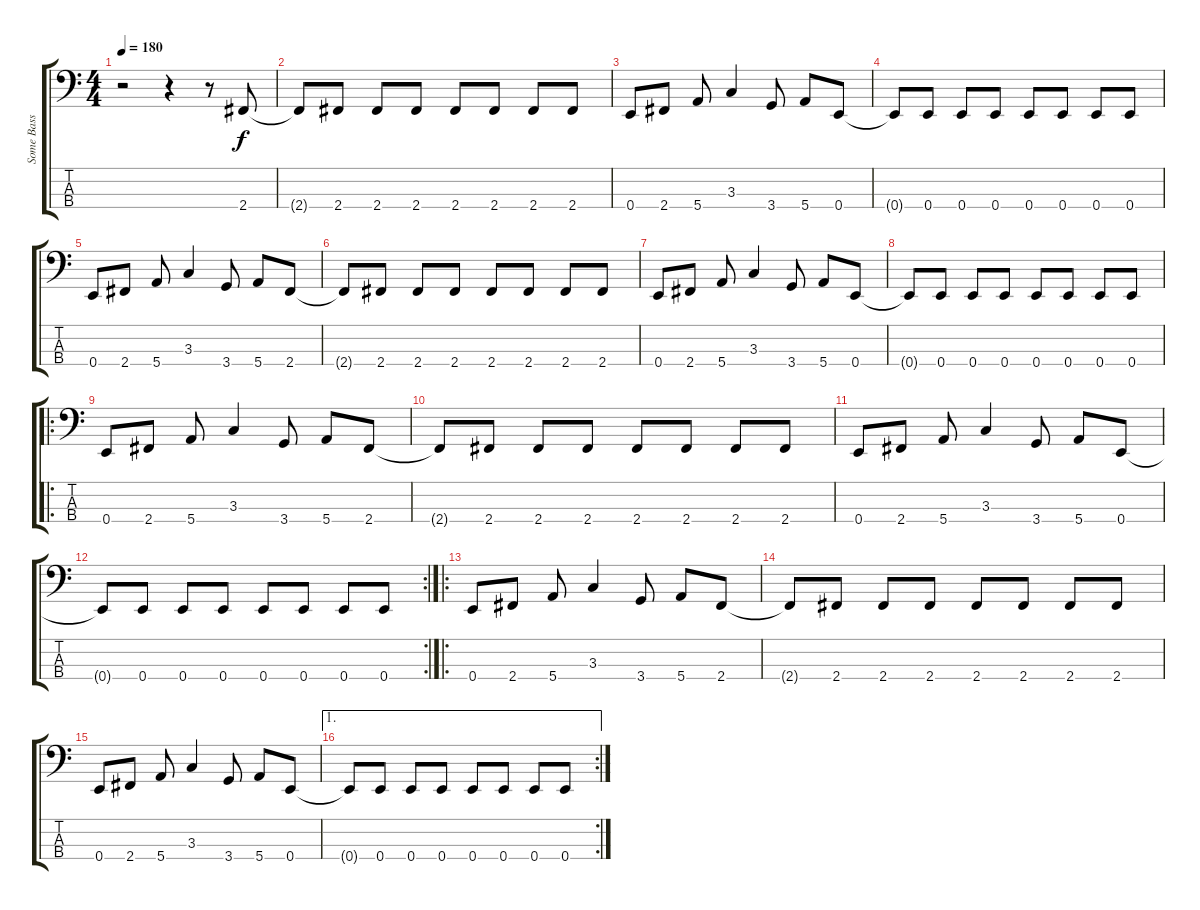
\track ("Some Bass" "Some Bass") {instrument electricbasspick}
\staff {score tabs}
\tuning (G2 D2 A1 E1) {hide}
\ts (4 4)
\tempo 180
\clef f4
\ks c
r.2{dy f} r.4 r.8 2.4.8 |
2.4{t}.8 2.4.8 2.4.8 2.4.8 2.4.8 2.4.8 2.4.8 2.4.8 |
0.4.8 2.4.8 5.4.8 3.3.4 3.4.8 5.4.8 0.4.8 |
0.4{t}.8 0.4.8 0.4.8 0.4.8 0.4.8 0.4.8 0.4.8 0.4.8 |
0.4.8 2.4.8 5.4.8 3.3.4 3.4.8 5.4.8 2.4.8 |
2.4{t}.8 2.4.8 2.4.8 2.4.8 2.4.8 2.4.8 2.4.8 2.4.8 |
0.4.8 2.4.8 5.4.8 3.3.4 3.4.8 5.4.8 0.4.8 |
0.4{t}.8 0.4.8 0.4.8 0.4.8 0.4.8 0.4.8 0.4.8 0.4.8 |
\ro
0.4.8 2.4.8 5.4.8 3.3.4 3.4.8 5.4.8 2.4.8 |
2.4{t}.8 2.4.8 2.4.8 2.4.8 2.4.8 2.4.8 2.4.8 2.4.8 |
0.4.8 2.4.8 5.4.8 3.3.4 3.4.8 5.4.8 0.4.8 |
\rc 2
0.4{t}.8 0.4.8 0.4.8 0.4.8 0.4.8 0.4.8 0.4.8 0.4.8 |
\ro
0.4.8 2.4.8 5.4.8 3.3.4 3.4.8 5.4.8 2.4.8 |
2.4{t}.8 2.4.8 2.4.8 2.4.8 2.4.8 2.4.8 2.4.8 2.4.8 |
0.4.8 2.4.8 5.4.8 3.3.4 3.4.8 5.4.8 0.4.8 |
\ae 1
\rc 2
0.4{t}.8 0.4.8 0.4.8 0.4.8 0.4.8 0.4.8 0.4.8 0.4.8
